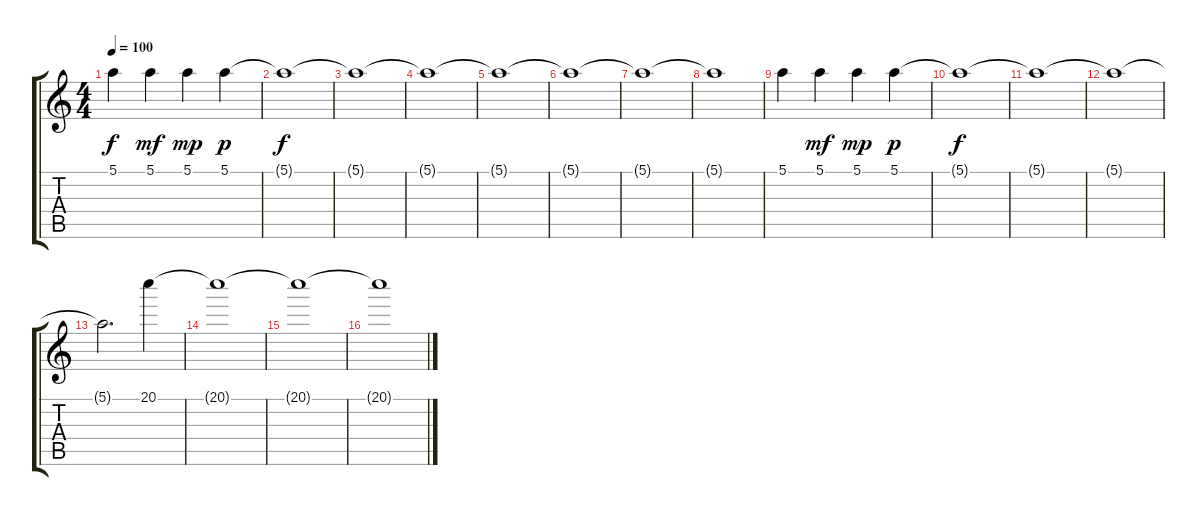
\track "" {instrument electricguitarjazz}
\staff {score tabs}
\tuning (E4 B3 G3 D3 A2 E2) {hide}
\ts (4 4)
\tempo 100
\clef g2
\ks c
5.1.4{dy f} 5.1.4{dy mf} 5.1.4{dy mp} 5.1.4{dy p} |
5.1{t}.1{dy f} |
5.1{t}.1 |
5.1{t}.1 |
5.1{t}.1 |
5.1{t}.1 |
5.1{t}.1 |
5.1{t}.1 |
5.1.4 5.1.4{dy mf} 5.1.4{dy mp} 5.1.4{dy p} |
5.1{t}.1{dy f} |
5.1{t}.1 |
5.1{t}.1 |
5.1{t}.2{d} 20.1.4 |
20.1{t}.1 |
20.1{t}.1 |
20.1{t}.1
